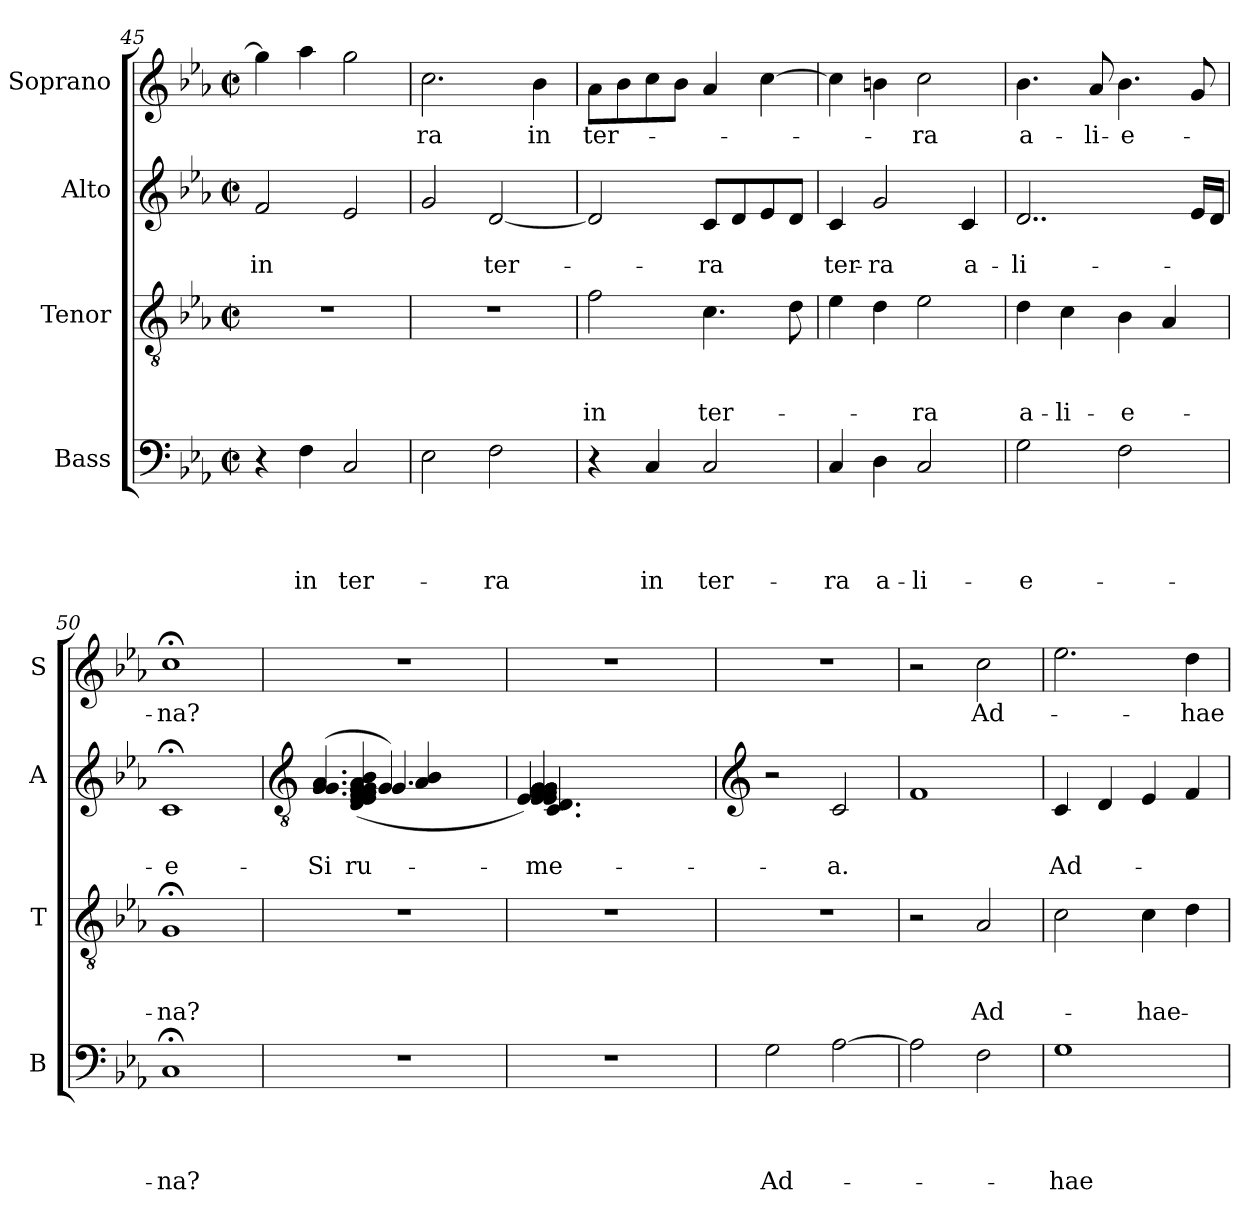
**kern	**text	**text	**text	**text	**kern	**text	**text	**text	**kern	**text	**text	**kern	**text
*part4	*part4	*part4	*part4	*part4	*part3	*part3	*part3	*part3	*part2	*part2	*part2	*part1	*part1
*staff4	*staff4	*staff4	*staff4	*staff4	*staff3	*staff3	*staff3	*staff3	*staff2	*staff2	*staff2	*staff1	*staff1
*I"Bass	*	*	*	*	*I"Tenor	*	*	*	*I"Alto	*	*	*I"Soprano	*
*I'B	*	*	*	*	*I'T	*	*	*	*I'A	*	*	*I'S	*
*clefF4	*	*	*	*	*clefGv2	*	*	*	*clefG2	*	*	*clefG2	*
*k[b-e-a-]	*	*	*	*	*k[b-e-a-]	*	*	*	*k[b-e-a-]	*	*	*k[b-e-a-]	*
*E-:	*	*	*	*	*E-:	*	*	*	*E-:	*	*	*E-:	*
*M2/2	*	*	*	*	*M2/2	*	*	*	*M2/2	*	*	*M2/2	*
*met(c|)	*	*	*	*	*met(c|)	*	*	*	*met(c|)	*	*	*met(c|)	*
=45	=45	=45	=45	=45	=45	=45	=45	=45	=45	=45	=45	=45	=45
!	!	!	!	!	!	!	!	!	!	!	!LO:LY:b	!	!
4r	.	.	.	.	1r	.	.	.	2f/	.	in	4gg\]	.
!	!	!	!	!LO:LY:b	!	!	!	!	!	!	!	!	!
4F\	.	.	.	in	.	.	.	.	.	.	.	4aa-\	.
!	!	!	!	!LO:LY:b	!	!	!	!	!	!	!	!	!
2C/	.	.	.	ter-	.	.	.	.	2e-/	.	.	2gg\	.
=46	=46	=46	=46	=46	=46	=46	=46	=46	=46	=46	=46	=46	=46
!	!	!	!	!	!	!	!	!	!	!	!	!	!LO:LY:b
2E-\	.	.	.	.	1r	.	.	.	2g/	.	.	2.cc\	-ra
!	!	!	!	!LO:LY:b	!	!	!	!	!	!	!LO:LY:b	!	!
2F\	.	.	.	-ra	.	.	.	.	[<2d/	.	ter-	.	.
!	!	!	!	!	!	!	!	!	!	!	!	!	!LO:LY:b
.	.	.	.	.	.	.	.	.	.	.	.	4b-\	in
=47	=47	=47	=47	=47	=47	=47	=47	=47	=47	=47	=47	=47	=47
!	!	!	!	!	!	!	!	!LO:LY:b	!	!	!	!	!LO:LY:b
4r	.	.	.	.	2f\	.	.	in	2d/]	.	.	8a-\L	ter-
.	.	.	.	.	.	.	.	.	.	.	.	8b-\	.
!	!	!	!	!LO:LY:b	!	!	!	!	!	!	!	!	!
4C/	.	.	.	in	.	.	.	.	.	.	.	8cc\	.
.	.	.	.	.	.	.	.	.	.	.	.	8b-\J	.
!	!	!	!	!LO:LY:b	!	!	!	!LO:LY:b	!	!	!LO:LY:b	!	!
2C/	.	.	.	ter-	4.c\	.	.	ter-	8c/L	.	-ra	4a-/	.
.	.	.	.	.	.	.	.	.	8d/	.	.	.	.
.	.	.	.	.	.	.	.	.	8e-/	.	.	[>4cc\	.
.	.	.	.	.	8d\	.	.	.	8d/J	.	.	.	.
=48	=48	=48	=48	=48	=48	=48	=48	=48	=48	=48	=48	=48	=48
!	!	!	!	!LO:LY:b	!	!	!	!	!	!	!LO:LY:b	!	!
4C/	.	.	.	-ra	4e-\	.	.	.	4c/	.	ter-	4cc\]	.
!	!	!	!	!LO:LY:b	!	!	!	!	!	!	!LO:LY:b	!	!
4D\	.	.	.	a-	4d\	.	.	.	2g/	.	-ra	4bn\	.
!	!	!	!	!LO:LY:b	!	!	!	!LO:LY:b	!	!	!	!	!LO:LY:b
2C/	.	.	.	-li-	2e-\	.	.	-ra	.	.	.	2cc\	-ra
!	!	!	!	!	!	!	!	!	!	!	!LO:LY:b	!	!
.	.	.	.	.	.	.	.	.	4c/	.	a-	.	.
=49	=49	=49	=49	=49	=49	=49	=49	=49	=49	=49	=49	=49	=49
!	!	!	!	!LO:LY:b	!	!	!	!LO:LY:b	!	!	!LO:LY:b	!	!LO:LY:b
2G\	.	.	.	-e-	4d\	.	.	a-	2..d/	.	-li-	4.b-\	a-
!	!	!	!	!	!	!	!	!LO:LY:b	!	!	!	!	!
.	.	.	.	.	4c\	.	.	-li-	.	.	.	.	.
!	!	!	!	!	!	!	!	!	!	!	!	!	!LO:LY:b
.	.	.	.	.	.	.	.	.	.	.	.	8a-/	-li-
!	!	!	!	!	!	!	!	!LO:LY:b	!	!	!	!	!LO:LY:b
2F\	.	.	.	.	4B-\	.	.	-e-	.	.	.	4.b-\	-e-
.	.	.	.	.	4A-/	.	.	.	.	.	.	.	.
.	.	.	.	.	.	.	.	.	16e-/LL	.	.	8g/	.
.	.	.	.	.	.	.	.	.	16d/JJ	.	.	.	.
=50	=50	=50	=50	=50	=50	=50	=50	=50	=50	=50	=50	=50	=50
!	!	!	!	!LO:LY:b	!	!	!	!LO:LY:b	!	!	!LO:LY:b	!	!LO:LY:b
1C;	.	.	.	-na?	1G;	.	.	-na?	1c;	.	-e-	1cc;<	-na?
!!LO:LB:g=z
=51	=51	=51	=51	=51	=51	=51	=51	=51	=51	=51	=51	=51	=51
*	*	*	*	*	*	*	*	*	*clefGv2	*	*	*	*
!	!	!	!	!	!	!	!	!	!	!	!LO:LY:b	!	!
*	*	*	*	*	*	*	*	*	*^	*	*	*	*
*	*	*	*	*	*	*	*	*	*	*^	*	*	*	*
*	*	*	*	*	*	*	*	*	*	*	*^	*	*	*	*
*	*	*	*	*	*	*	*	*	*	*	*	*^	*	*	*	*
1r	.	.	.	.	1r	.	.	.	(<4.G/ 4.G/ 4.A-/	8ryy	8ryy	8ryy	8ryy	.	Si	1r	.
!	!	!	!	!	!	!	!	!	!	!	!	!	!	!	!LO:LY:b	!	!
!	!	!	!	!	!	!	!	!	!	!	!	!	!	!	!LO:LY:b	!	!
!	!	!	!	!	!	!	!	!	!	!	!	!	!	!	!LO:LY:b	!	!
.	.	.	.	.	.	.	.	.	.	(4D/ 4E-/ 4E-/ 4F/ 4F/ 4F/ 4G/ 4G/ 4G/ 4G/ 4A-/ 4B-/	4G/)	4.G/	(4A-/ 4B-/	.	-ru-	.	.
.	.	.	.	.	.	.	.	.	2ryy	2ryy	2ryy	.	2ryy	.	.	.	.
.	.	.	.	.	.	.	.	.	.	.	.	2ryy	.	.	.	.	.
.	.	.	.	.	.	.	.	.	8ryy	8ryy	8ryy	.	8ryy	.	.	.	.
=52	=52	=52	=52	=52	=52	=52	=52	=52	=52	=52	=52	=52	=52	=52	=52	=52	=52
!	!	!	!	!	!	!	!	!	!	!	!	!	!	!	!LO:LY:b	!	!
!	!	!	!	!	!	!	!	!	!	!	!	!	!	!	!LO:LY:b	!	!
*	*	*	*	*	*	*	*	*	*	*	*v	*v	*v	*	*	*	*
1r	.	.	.	.	1r	.	.	.	(<(<4E-/ 4E-/ 4F/ 4F/ 4F/ 4G/ 4G/ 4G/ 4G/ 4G/ 4G/ 4G/	4E-/)	(<4.C/ 4.D/	.	me-	1r	.
.	.	.	.	.	.	.	.	.	2ryy	2ryy	.	.	.	.	.
.	.	.	.	.	.	.	.	.	.	.	2ryy	.	.	.	.
.	.	.	.	.	.	.	.	.	8ryy	8ryy	.	.	.	.	.
.	.	.	.	.	.	.	.	.	8ryy	8ryy	8ryy	.	.	.	.
*	*	*	*	*	*	*	*	*	*v	*v	*v	*	*	*	*
!!LO:LB:g=z
=53	=53	=53	=53	=53	=53	=53	=53	=53	=53	=53	=53	=53	=53
*	*	*	*	*	*	*	*	*	*clefG2	*	*	*	*
*	*	*	*	*	*	*	*	*	*^	*	*	*	*
*	*	*	*	*	*	*	*	*	*	*^	*	*	*	*
!	!	!	!	!LO:LY:b	!	!	!	!	!	!	!	!	!	!	!
*	*	*	*	*	*	*	*	*	*v	*v	*v	*	*	*	*
2G\	.	.	.	Ad-	1r	.	.	.	2r	.	.	1r	.
!	!	!	!	!	!	!	!	!	!	!	!LO:LY:b	!	!
[>2A-\	.	.	.	.	.	.	.	.	2c/	.	-a.	.	.
=54	=54	=54	=54	=54	=54	=54	=54	=54	=54	=54	=54	=54	=54
2A-\]	.	.	.	.	2r	.	.	.	1f	.	.	2r	.
!	!	!	!	!	!	!	!	!LO:LY:b	!	!	!	!	!LO:LY:b
2F\	.	.	.	.	2A-/	.	.	Ad-	.	.	.	2cc\	Ad-
=55	=55	=55	=55	=55	=55	=55	=55	=55	=55	=55	=55	=55	=55
!	!	!	!	!LO:LY:b	!	!	!	!	!	!	!LO:LY:b	!	!
1G	.	.	.	-hae-	2c\	.	.	.	4c/	.	Ad-	2.ee-\	.
.	.	.	.	.	.	.	.	.	4d/	.	.	.	.
!	!	!	!	!	!	!	!	!LO:LY:b	!	!	!	!	!
.	.	.	.	.	4c\	.	.	-hae-	4e-/	.	.	.	.
!	!	!	!	!	!	!	!	!	!	!	!	!	!LO:LY:b
.	.	.	.	.	4d\	.	.	.	4f/	.	.	4dd\	-hae-
=	=	=	=	=	=	=	=	=	=	=	=	=	=
*-	*-	*-	*-	*-	*-	*-	*-	*-	*-	*-	*-	*-	*-
